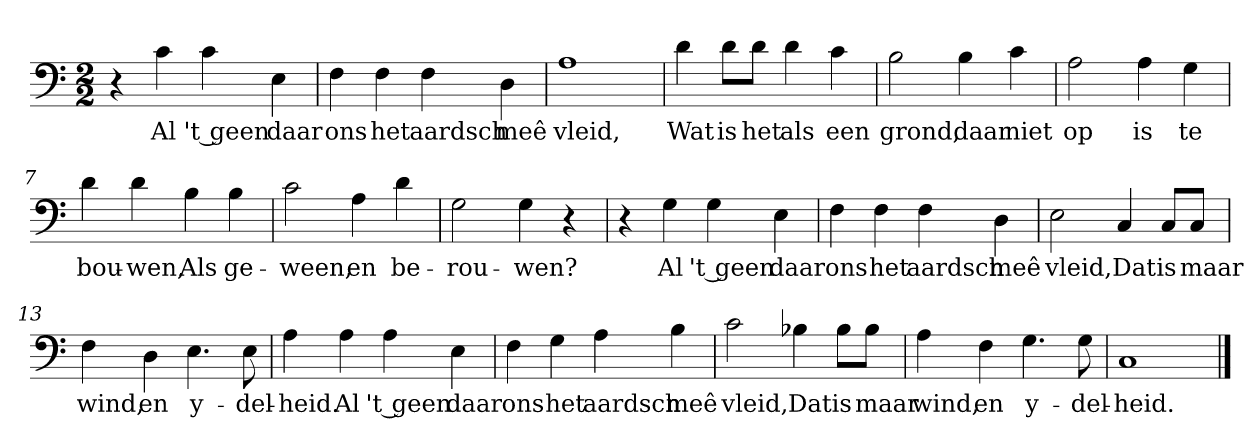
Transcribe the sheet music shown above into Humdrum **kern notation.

**kern	**text
*part1	*part1
*staff1	*staff1
*clefF4	*
*k[]	*
*C:	*
*M2/2	*
*MM120	*
=1	=1
4r	.
4c	Al
4c	't geen
4E	daar
=2	=2
4F	ons
4F	het
4F	aardsch
4D	meê
=3	=3
1A	vleid,
=4	=4
4d	Wat
8d\L	is
8d\J	het
4d	als
4c	een
=5	=5
2B	grond,
4B	daar
4c	niet
=6	=6
2A	op
4A	is
4G	te
=7	=7
4d	bou-
4d	-wen,
4B	Als
4B	ge-
=8	=8
2c	-ween,
4A	en
4d	be-
=9	=9
2G	-rou-
4G	-wen?
4r	.
=10	=10
4r	.
4G	Al
4G	't geen
4E	daar
=11	=11
4F	ons
4F	het
4F	aardsch
4D	meê
=12	=12
2E	vleid,
4C	Dat
8C/L	is
8C/J	maar
=13	=13
4F	wind,
4D	en
4.E	y-
8E	-del-
=14	=14
4A	-heid.
4A	Al
4A	't geen
4E	daar
=15	=15
4F	ons
4G	het
4A	aardsch
4B	meê
=16	=16
2c	vleid,
4B-X	Dat
8B-\L	is
8B-\J	maar
=17	=17
4A	wind,
4F	en
4.G	y-
8G	-del-
=18	=18
1C	-heid.
==	==
*-	*-
